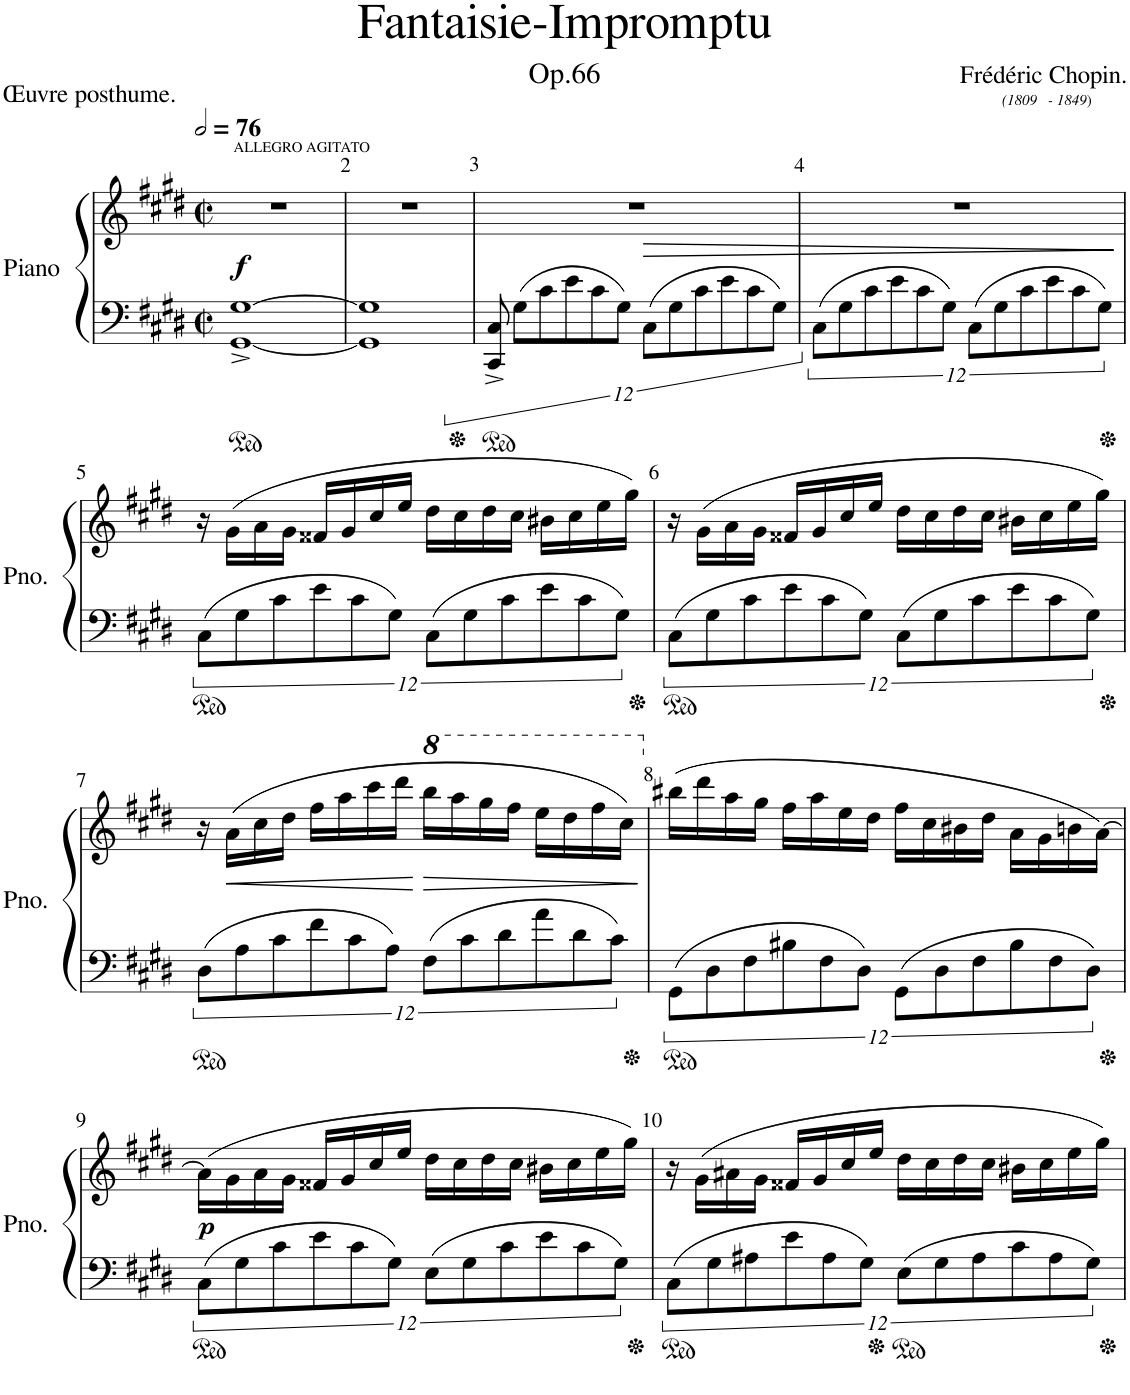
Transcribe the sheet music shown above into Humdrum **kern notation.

**kern	**kern	**dynam
*part1	*part1	*part1
*staff2	*staff1	*staff1/2
*I"Piano	*	*
*I'Pno.	*	*
*clefF4	*clefG2	*
*k[f#c#g#d#]	*k[f#c#g#d#]	*
*M2/2	*M2/2	*
*met(c|)	*met(c|)	*
*MM152	*MM152	*
=1	=1	=1
!	!LO:TX:a:t=ALLEGRO AGITATO	!
!	!	!LO:DY:b
[1GG#^ [1G#^	1r	f
=2	=2	=2
1GG#] 1G#]	1r	.
=3	=3	=3
12CC#/^ 12C#/^	1r	.
12G#\L	.	.
12c#\	.	.
12e\	.	.
12c#\	.	.
12G#\J	.	.
12C#\L	.	.
12G#\	.	.
12c#\	.	.
12e\	.	.
12c#\	.	.
12G#\J	.	.
=4	=4	=4
12C#\L	1r	.
12G#\	.	.
12c#\	.	.
12e\	.	.
12c#\	.	.
12G#\J	.	.
12C#\L	.	.
12G#\	.	.
12c#\	.	.
12e\	.	.
12c#\	.	.
12G#\J	.	.
!!LO:LB:g=z
=5	=5	=5
12C#\L	16r	.
.	(>16g#\LL	.
12G#\	.	.
.	16a\	.
12c#\	.	.
.	16g#\JJ	.
12e\	16f##X/LL	.
.	16g#/	.
12c#\	.	.
.	16cc#/	.
12G#\J	.	.
.	16ee/JJ	.
12C#\L	16dd#\LL	.
.	16cc#\	.
12G#\	.	.
.	16dd#\	.
12c#\	.	.
.	16cc#\JJ	.
12e\	16b#X\LL	.
.	16cc#\	.
12c#\	.	.
.	16ee\	.
12G#\J	.	.
.	16gg#\JJ)	.
=6	=6	=6
12C#\L	16r	.
.	(>16g#\LL	.
12G#\	.	.
.	16a\	.
12c#\	.	.
.	16g#\JJ	.
12e\	16f##X/LL	.
.	16g#/	.
12c#\	.	.
.	16cc#/	.
12G#\J	.	.
.	16ee/JJ	.
12C#\L	16dd#\LL	.
.	16cc#\	.
12G#\	.	.
.	16dd#\	.
12c#\	.	.
.	16cc#\JJ	.
12e\	16b#X\LL	.
.	16cc#\	.
12c#\	.	.
.	16ee\	.
12G#\J	.	.
.	16gg#\JJ)	.
!!LO:LB:g=z
=7	=7	=7
12D#\L	16r	.
!	!	!LO:HP:b
.	(16a\LL	<
12A\	.	.
.	16cc#\	.
12c#\	.	.
.	16dd#\JJ	.
12f#\	16ff#\LL	.
.	16aa\	.
12c#\	.	.
.	16ccc#\	.
12A\J	.	.
.	16ddd#\JJ	.
*	*8va	*
12F#\L	16bbb\LL	[
!	!	!LO:HP:b
.	16aaa\	>
12c#\	.	.
.	16ggg#\	.
12d#\	.	.
.	16fff#\JJ	.
12a\	16eee\LL	.
.	16ddd#\	.
12d#\	.	.
.	16fff#\	.
12c#\J	.	.
.	16ccc#\JJ)	.
.	.	]
=8	=8	=8
*	*X8va	*
12GG#\L	(16bb#X\LL	.
.	16ddd#\	.
12D#\	.	.
.	16aa\	.
12F#\	.	.
.	16gg#\JJ	.
12B#X\	16ff#\LL	.
.	16aa\	.
12F#\	.	.
.	16ee\	.
12D#\J	.	.
.	16dd#\JJ	.
12GG#\L	16ff#\LL	.
.	16cc#\	.
12D#\	.	.
.	16b#X\	.
12F#\	.	.
.	16dd#\JJ	.
12B#\	16a\LL	.
.	16g#\	.
12F#\	.	.
.	16bn\	.
12D#\J	.	.
.	[16a\JJ)	.
!!LO:LB:g=z
=9	=9	=9
!	!	!LO:DY:b
12C#\L	(>16a\LL]	p
.	16g#\	.
12G#\	.	.
.	16a\	.
12c#\	.	.
.	16g#\JJ	.
12e\	16f##X/LL	.
.	16g#/	.
12c#\	.	.
.	16cc#/	.
12G#\J	.	.
.	16ee/JJ	.
12E\L	16dd#\LL	.
.	16cc#\	.
12G#\	.	.
.	16dd#\	.
12c#\	.	.
.	16cc#\JJ	.
12e\	16b#X\LL	.
.	16cc#\	.
12c#\	.	.
.	16ee\	.
12G#\J	.	.
.	16gg#\JJ)	.
=10	=10	=10
12C#\L	16r	.
.	(>16g#\LL	.
12G#\	.	.
.	16a#X\	.
12A#X\	.	.
.	16g#\JJ	.
12e\	16f##X/LL	.
.	16g#/	.
12A#\	.	.
.	16cc#/	.
12G#\J	.	.
.	16ee/JJ	.
12E\L	16dd#\LL	.
.	16cc#\	.
12G#\	.	.
.	16dd#\	.
12A#\	.	.
.	16cc#\JJ	.
12c#\	16b#X\LL	.
.	16cc#\	.
12A#\	.	.
.	16ee\	.
12G#\J	.	.
.	16gg#\JJ)	.
=	=	=
*-	*-	*-
